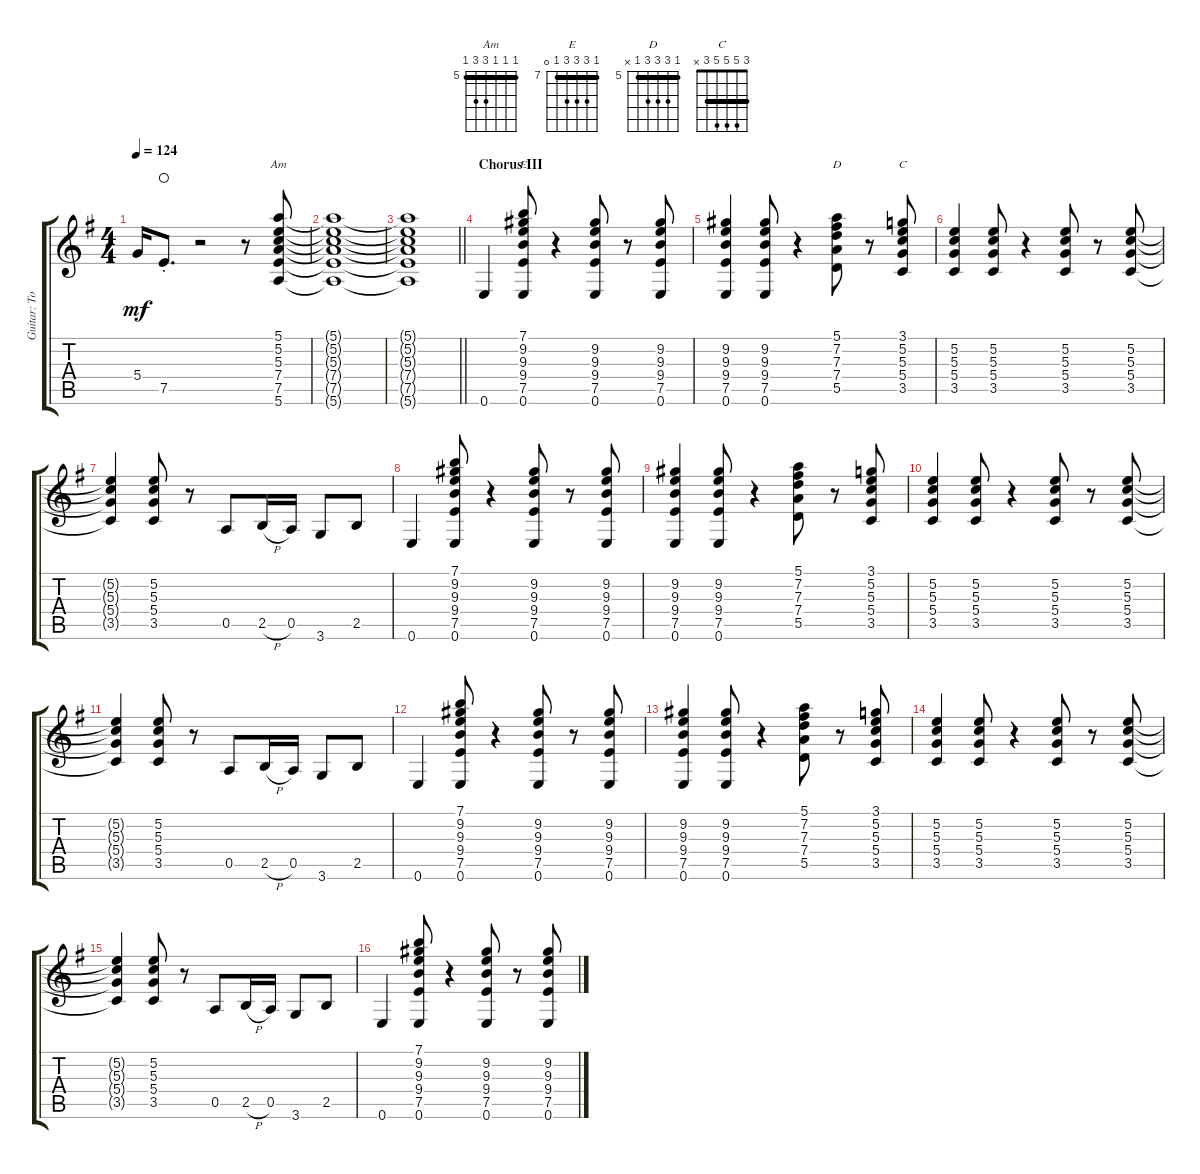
\track ("Guitar: Tony" "Guitar: To") {instrument distortionguitar}
\staff {score tabs}
\tuning (E4 B3 G3 D3 A2 E2) {hide}
\chord ("Am" 5 5 5 7 7 5) {firstfret 5 barre 5}
\chord ("E" 7 9 9 9 7 0) {firstfret 7 barre 7}
\chord ("D" 5 7 7 7 5 x) {firstfret 5 barre 5}
\chord ("C" 3 5 5 5 3 x) {barre 3}
\ts (4 4)
\tempo 124
\clef g2
\ks g
5.4{t}.16{dy mf} 7.5{st}.8{d waho} r.2 r.8 (5.1 5.2 5.3 7.4 7.5 5.6).8{ch "Am"} |
(5.1{t} 5.2{t} 5.3{t} 7.4{t} 7.5{t} 5.6{t}).1 |
\barLineRight lightlight
(5.1{t} 5.2{t} 5.3{t} 7.4{t} 7.5{t} 5.6{t}).1 |
\section ("" "Chorus III")
0.6.4 (7.1 9.2 9.3 9.4 7.5 0.6).8{ch "E"} r.4 (9.2 9.3 9.4 7.5 0.6).8 r.8 (9.2 9.3 9.4 7.5 0.6).8 |
(9.2 9.3 9.4 7.5 0.6).4 (9.2 9.3 9.4 7.5 0.6).8 r.4 (5.1 7.2 7.3 7.4 5.5).8{ch "D"} r.8 (3.1 5.2 5.3 5.4 3.5).8{ch "C"} |
(5.2 5.3 5.4 3.5).4 (5.2 5.3 5.4 3.5).8 r.4 (5.2 5.3 5.4 3.5).8 r.8 (5.2 5.3 5.4 3.5).8 |
(5.2{t} 5.3{t} 5.4{t} 3.5{t}).4 (5.2 5.3 5.4 3.5).8 r.8 0.5.8 2.5{h}.16 0.5.16 3.6.8 2.5.8 |
0.6.4 (7.1 9.2 9.3 9.4 7.5 0.6).8 r.4 (9.2 9.3 9.4 7.5 0.6).8 r.8 (9.2 9.3 9.4 7.5 0.6).8 |
(9.2 9.3 9.4 7.5 0.6).4 (9.2 9.3 9.4 7.5 0.6).8 r.4 (5.1 7.2 7.3 7.4 5.5).8 r.8 (3.1 5.2 5.3 5.4 3.5).8 |
(5.2 5.3 5.4 3.5).4 (5.2 5.3 5.4 3.5).8 r.4 (5.2 5.3 5.4 3.5).8 r.8 (5.2 5.3 5.4 3.5).8 |
(5.2{t} 5.3{t} 5.4{t} 3.5{t}).4 (5.2 5.3 5.4 3.5).8 r.8 0.5.8 2.5{h}.16 0.5.16 3.6.8 2.5.8 |
0.6.4 (7.1 9.2 9.3 9.4 7.5 0.6).8 r.4 (9.2 9.3 9.4 7.5 0.6).8 r.8 (9.2 9.3 9.4 7.5 0.6).8 |
(9.2 9.3 9.4 7.5 0.6).4 (9.2 9.3 9.4 7.5 0.6).8 r.4 (5.1 7.2 7.3 7.4 5.5).8 r.8 (3.1 5.2 5.3 5.4 3.5).8 |
(5.2 5.3 5.4 3.5).4 (5.2 5.3 5.4 3.5).8 r.4 (5.2 5.3 5.4 3.5).8 r.8 (5.2 5.3 5.4 3.5).8 |
(5.2{t} 5.3{t} 5.4{t} 3.5{t}).4 (5.2 5.3 5.4 3.5).8 r.8 0.5.8 2.5{h}.16 0.5.16 3.6.8 2.5.8 |
0.6.4 (7.1 9.2 9.3 9.4 7.5 0.6).8 r.4 (9.2 9.3 9.4 7.5 0.6).8 r.8 (9.2 9.3 9.4 7.5 0.6).8
